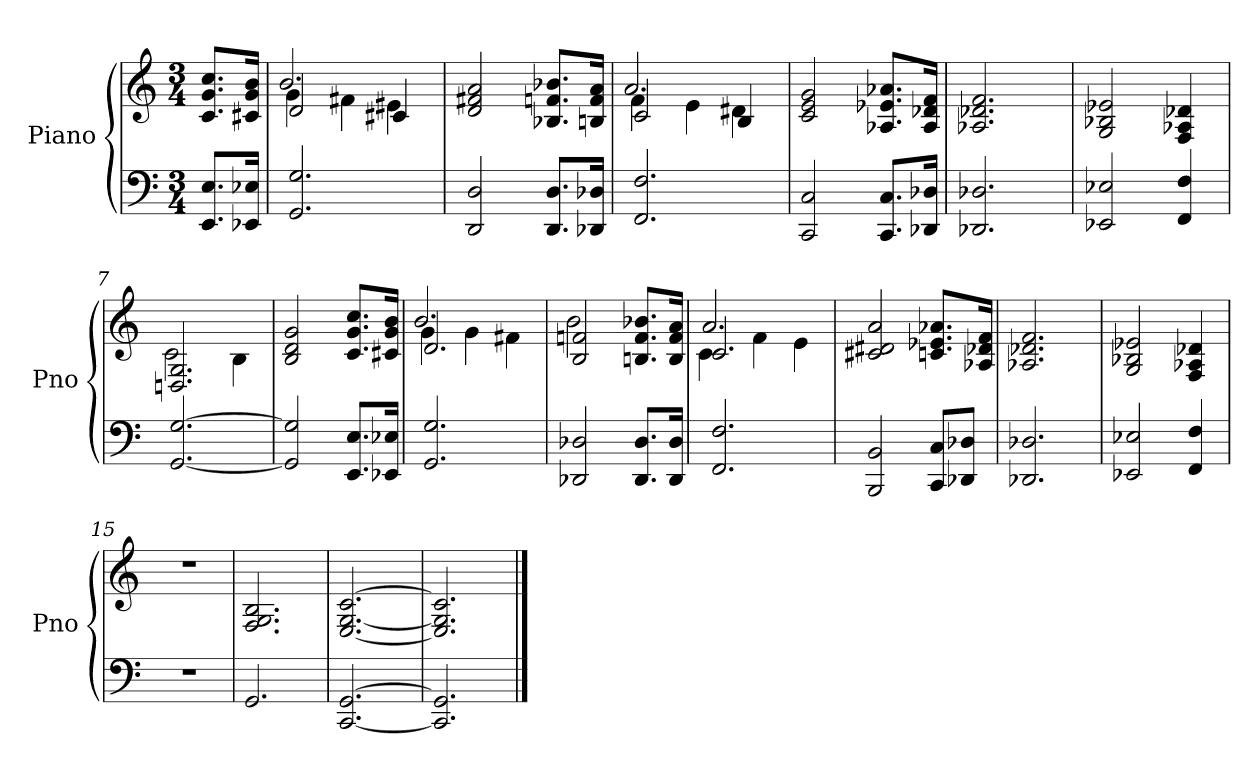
**kern	**kern
*part1	*part1
*staff2	*staff1
*I"Piano	*
*I'Pno	*
*clefF4	*clefG2
*k[]	*k[]
*C:	*C:
*M3/4	*M3/4
=	=
8.EE 8.EL	8.c 8.g 8.ccL
16EE-X 16E-XJk	16c#X 16g 16bJk
=1	=1
*	*^
*	*	*^
2.GG 2.G	2d	4g	2.b
.	.	4f#X	.
.	4c#X	4e#X	.
*	*v	*v	*v
=2	=2
2DD 2D	2d 2f#X 2a
8.DD 8.DL	8.B-X 8.fn 8.b-XL
16DD-X 16D-XJk	16Bn 16f 16aJk
=3	=3
*	*^
*	*	*^
2.FF 2.F	2c	4f	2.a
.	.	4e	.
.	4B	4d#X	.
*	*v	*v	*v
=4	=4
2CC 2C	2c 2e 2g
8.CC 8.CL	8.A-X 8.e-X 8.a-XL
16DD-X 16D-XJk	16A- 16d-X 16fJk
=5	=5
2.DD-X 2.D-X	2.A-X 2.d-X 2.f
=6	=6
2EE-X 2E-X	2G 2B-X 2e-X
4FF 4F	4F 4A-X 4d-X
=7	=7
*	*^
[2.GG [2.G	2.Dn 2.G	2c
.	.	4B
*	*v	*v
=8	=8
2GG] 2G]	2B 2d 2g
8.EE 8.EL	8.c 8.g 8.ccL
16EE-X 16E-XJk	16c#X 16g 16bJk
=9	=9
*	*^
*	*	*^
2.GG 2.G	2.d	4g	2.b
.	.	4g	.
.	.	4f#X	.
*	*	*v	*v
=10	=10	=10
2DD-X 2D-X	2B 2fn	2b
8.DD- 8.D-L	4ryy	8.Bn 8.f 8.b-XL
16DD- 16D-Jk	.	16B 16f 16aJk
=11	=11	=11
*	*	*^
2.FF 2.F	2.c	4c	2.a
.	.	4f	.
.	.	4e	.
*	*v	*v	*v
=12	=12
2BBB 2BB	2c#X 2d#X 2a
8CC 8CL	8.cn 8.e-X 8.a-XL
8DD-X 8D-XJ	.
.	16A-X 16d-X 16fJk
=13	=13
2.DD-X 2.D-X	2.A-X 2.d-X 2.f
=14	=14
2EE-X 2E-X	2G 2B-X 2e-X
4FF 4F	4F 4A-X 4d-X
=15	=15
2.r	2.r
=16	=16
2.GG	2.F 2.G 2.B
=17	=17
[2.CC [2.GG	[2.E [2.G [2.c
=18	=18
2.CC] 2.GG]	2.E] 2.G] 2.c]
==	==
*-	*-
